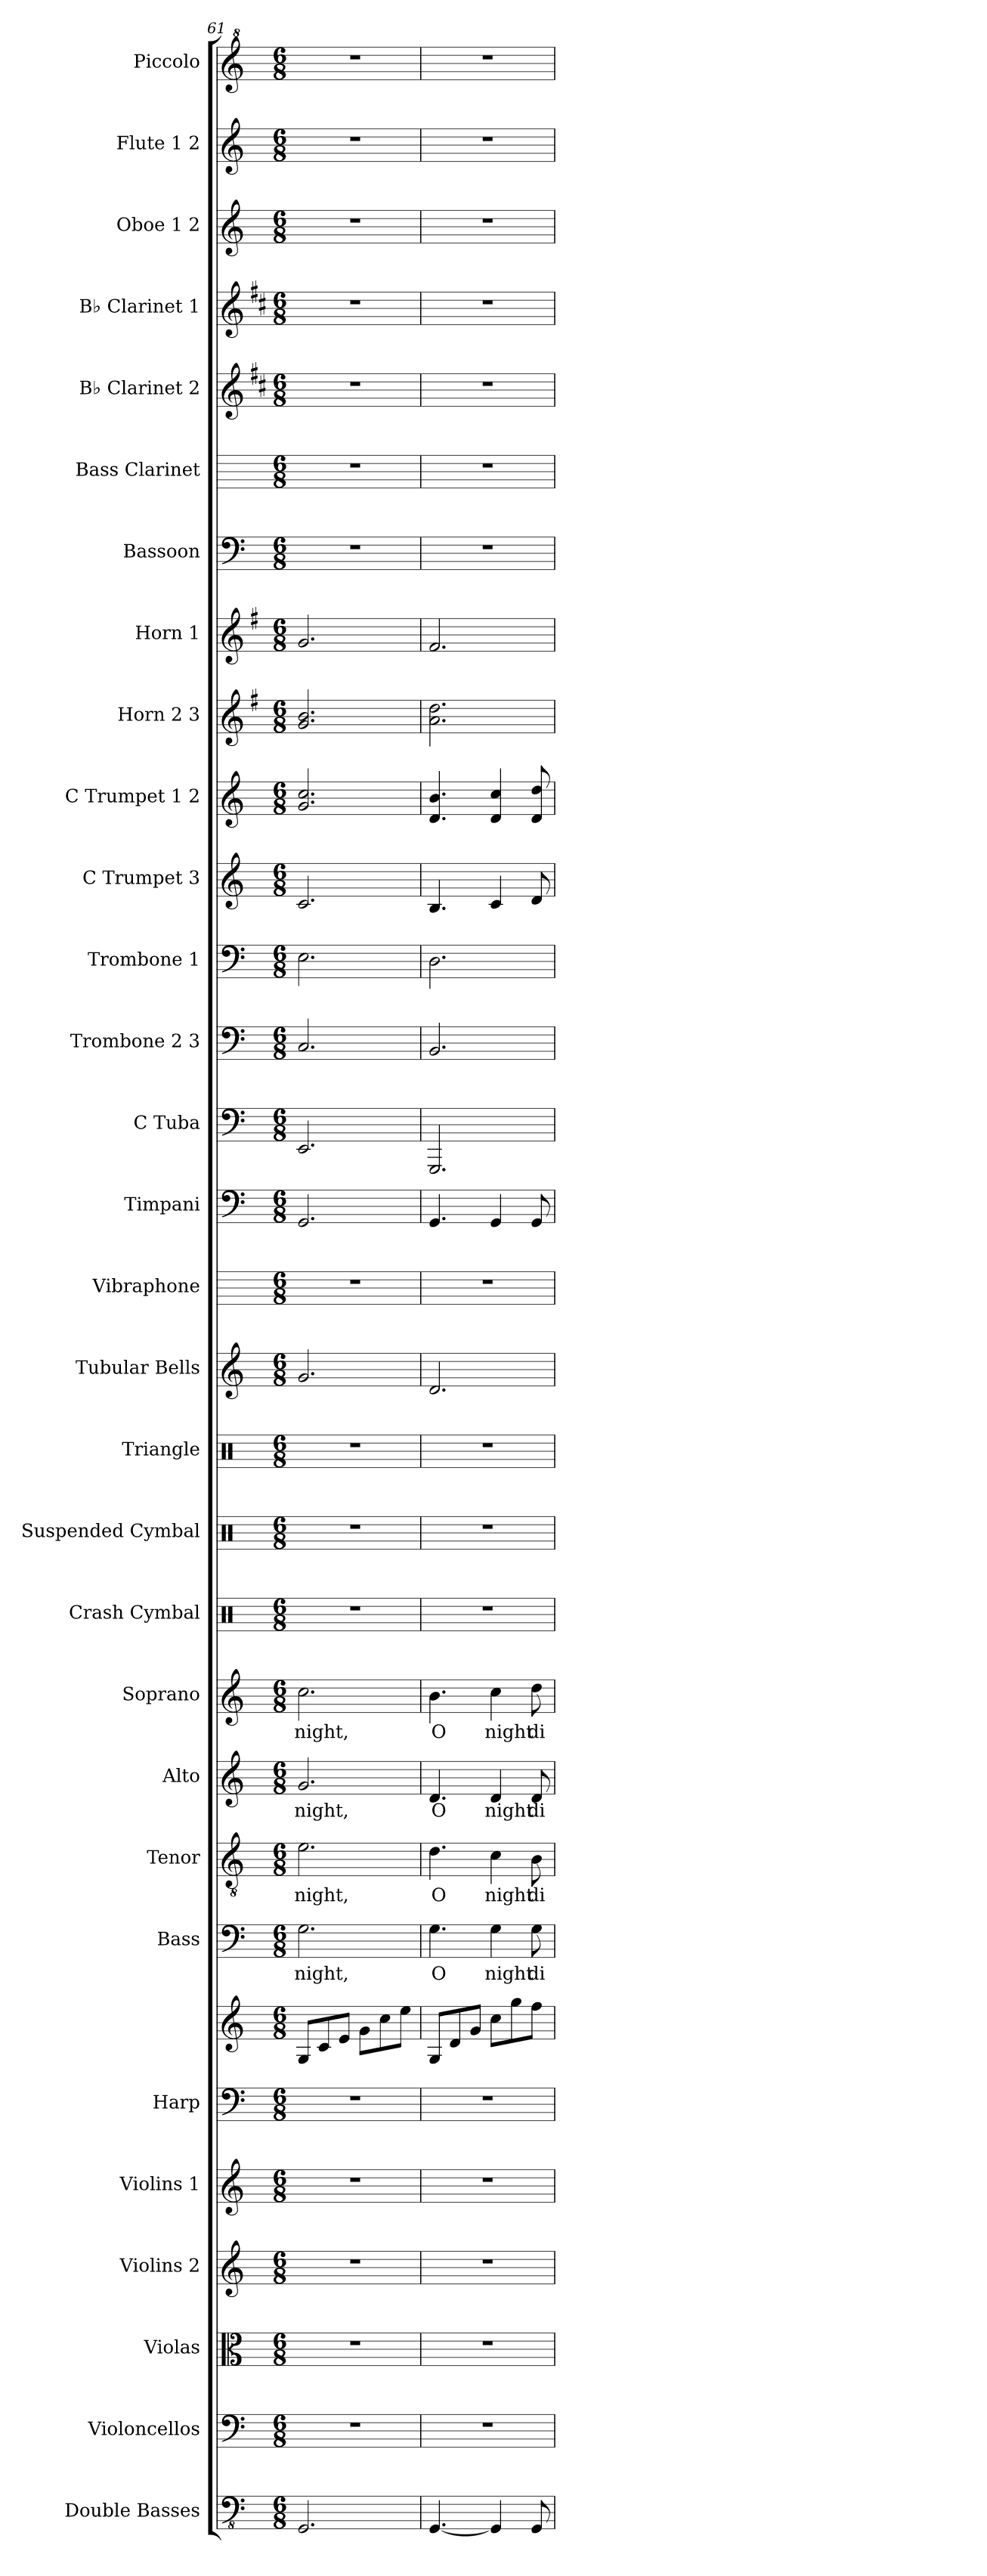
**kern	**kern	**kern	**kern	**kern	**kern	**kern	**kern	**text	**kern	**text	**kern	**text	**kern	**text	**kern	**kern	**kern	**kern	**kern	**kern	**kern	**kern	**kern	**kern	**kern	**kern	**kern	**kern	**kern	**kern	**kern	**kern	**kern	**kern
*part30	*part29	*part28	*part27	*part26	*part25	*part25	*part24	*part24	*part23	*part23	*part22	*part22	*part21	*part21	*part20	*part19	*part18	*part17	*part16	*part15	*part14	*part13	*part12	*part11	*part10	*part9	*part8	*part7	*part6	*part5	*part4	*part3	*part2	*part1
*staff31	*staff30	*staff29	*staff28	*staff27	*staff26	*staff25	*staff24	*staff24	*staff23	*staff23	*staff22	*staff22	*staff21	*staff21	*staff20	*staff19	*staff18	*staff17	*staff16	*staff15	*staff14	*staff13	*staff12	*staff11	*staff10	*staff9	*staff8	*staff7	*staff6	*staff5	*staff4	*staff3	*staff2	*staff1
*I"Double Basses	*I"Violoncellos	*I"Violas	*I"Violins 2	*I"Violins 1	*I"Harp	*	*I"Bass	*	*I"Tenor	*	*I"Alto	*	*I"Soprano	*	*I"Crash Cymbal	*I"Suspended Cymbal	*I"Triangle	*I"Tubular Bells	*I"Vibraphone	*I"Timpani	*I"C Tuba	*I"Trombone 2 3	*I"Trombone 1	*I"C Trumpet 3	*I"C Trumpet 1 2	*I"Horn 2 3	*I"Horn 1	*I"Bassoon	*I"Bass Clarinet	*I"B♭ Clarinet 2	*I"B♭ Clarinet 1	*I"Oboe 1 2	*I"Flute 1 2	*I"Piccolo
*I'Dbs.	*I'Vlcs.	*I'Vlas.	*I'Vlns. 2	*I'Vlns. 1	*I'Hrp.	*	*I'B.	*	*I'T.	*	*I'A.	*	*I'S.	*	*I'Cr. Cym.	*I'Susp. Cym.	*I'Trgl.	*I'Tu. Be.	*I'Vib.	*I'Timp.	*I'C Tu.	*I'Trb. 2 3	*I'Trb. 1	*I'C Tpt. 3	*I'C Tpt. 1 2	*I'Hn. 2 3	*I'Hn. 1	*I'Bsn.	*I'B. Cl.	*I'B♭ Cl. 2	*I'B♭ Cl. 1	*I'Ob. 1 2	*I'Fl. 1 2	*I'Picc.
*clefFv4	*clefF4	*clefC3	*clefG2	*clefG2	*clefF4	*clefG2	*clefF4	*	*clefGv2	*	*clefG2	*	*clefG2	*	*clefX	*clefX	*clefX	*clefG2	*	*clefF4	*clefF4	*clefF4	*clefF4	*clefG2	*clefG2	*clefG2	*clefG2	*clefF4	*	*clefG2	*clefG2	*clefG2	*clefG2	*clefG^2
*	*	*	*	*	*	*	*	*	*	*	*	*	*	*	*	*	*	*	*	*	*	*	*	*	*	*ITrd4c7	*ITrd4c7	*	*ITrd8c14	*ITrd1c2	*ITrd1c2	*	*	*ITrd-7c-12
*k[]	*k[]	*k[]	*k[]	*k[]	*k[]	*k[]	*k[]	*	*k[]	*	*k[]	*	*k[]	*	*k[]	*k[]	*k[]	*k[]	*k[]	*k[]	*k[]	*k[]	*k[]	*k[]	*k[]	*k[]	*k[]	*k[]	*k[]	*k[]	*k[]	*k[]	*k[]	*k[]
*C:	*C:	*C:	*C:	*C:	*C:	*C:	*C:	*	*C:	*	*C:	*	*C:	*	*C:	*C:	*C:	*C:	*C:	*C:	*C:	*C:	*C:	*C:	*C:	*C:	*C:	*C:	*C:	*C:	*C:	*C:	*C:	*C:
*M6/8	*M6/8	*M6/8	*M6/8	*M6/8	*M6/8	*M6/8	*M6/8	*	*M6/8	*	*M6/8	*	*M6/8	*	*M6/8	*M6/8	*M6/8	*M6/8	*M6/8	*M6/8	*M6/8	*M6/8	*M6/8	*M6/8	*M6/8	*M6/8	*M6/8	*M6/8	*M6/8	*M6/8	*M6/8	*M6/8	*M6/8	*M6/8
=61	=61	=61	=61	=61	=61	=61	=61	=61	=61	=61	=61	=61	=61	=61	=61	=61	=61	=61	=61	=61	=61	=61	=61	=61	=61	=61	=61	=61	=61	=61	=61	=61	=61	=61
2.GGG/	2.r	2.r	2.r	2.r	2.r	8G/L	2.G\	night,	2.e\	night,	2.g/	night,	2.cc\	night,	2.r	2.r	2.r	2.g/	2.r	2.GG/	2.EE/	2.C/	2.E\	2.c/	2.g/ 2.cc/	2.c/ 2.e/	2.c/	2.r	2.r	2.r	2.r	2.r	2.r	2.r
.	.	.	.	.	.	8c/	.	.	.	.	.	.	.	.	.	.	.	.	.	.	.	.	.	.	.	.	.	.	.	.	.	.	.	.
.	.	.	.	.	.	8e/J	.	.	.	.	.	.	.	.	.	.	.	.	.	.	.	.	.	.	.	.	.	.	.	.	.	.	.	.
.	.	.	.	.	.	8g\L	.	.	.	.	.	.	.	.	.	.	.	.	.	.	.	.	.	.	.	.	.	.	.	.	.	.	.	.
.	.	.	.	.	.	8cc\	.	.	.	.	.	.	.	.	.	.	.	.	.	.	.	.	.	.	.	.	.	.	.	.	.	.	.	.
.	.	.	.	.	.	8ee\J	.	.	.	.	.	.	.	.	.	.	.	.	.	.	.	.	.	.	.	.	.	.	.	.	.	.	.	.
=62	=62	=62	=62	=62	=62	=62	=62	=62	=62	=62	=62	=62	=62	=62	=62	=62	=62	=62	=62	=62	=62	=62	=62	=62	=62	=62	=62	=62	=62	=62	=62	=62	=62	=62
[4.GGG/	2.r	2.r	2.r	2.r	2.r	8G/L	4.G\	O	4.d\	O	4.d/	O	4.b\	O	2.r	2.r	2.r	2.d/	2.r	4.GG/	2.GGG/	2.BB/	2.D\	4.B/	4.d/ 4.b/	2.d\ 2.g\	2.B/	2.r	2.r	2.r	2.r	2.r	2.r	2.r
.	.	.	.	.	.	8d/	.	.	.	.	.	.	.	.	.	.	.	.	.	.	.	.	.	.	.	.	.	.	.	.	.	.	.	.
.	.	.	.	.	.	8g/J	.	.	.	.	.	.	.	.	.	.	.	.	.	.	.	.	.	.	.	.	.	.	.	.	.	.	.	.
4GGG/]	.	.	.	.	.	8cc\L	4G\	night	4c\	night	4d/	night	4cc\	night	.	.	.	.	.	4GG/	.	.	.	4c/	4d/ 4cc/	.	.	.	.	.	.	.	.	.
.	.	.	.	.	.	8gg\	.	.	.	.	.	.	.	.	.	.	.	.	.	.	.	.	.	.	.	.	.	.	.	.	.	.	.	.
8GGG/	.	.	.	.	.	8ff\J	8G\	di-	8B\	di-	8d/	di-	8dd\	di-	.	.	.	.	.	8GG/	.	.	.	8d/	8d/ 8dd/	.	.	.	.	.	.	.	.	.
=	=	=	=	=	=	=	=	=	=	=	=	=	=	=	=	=	=	=	=	=	=	=	=	=	=	=	=	=	=	=	=	=	=	=
*-	*-	*-	*-	*-	*-	*-	*-	*-	*-	*-	*-	*-	*-	*-	*-	*-	*-	*-	*-	*-	*-	*-	*-	*-	*-	*-	*-	*-	*-	*-	*-	*-	*-	*-
